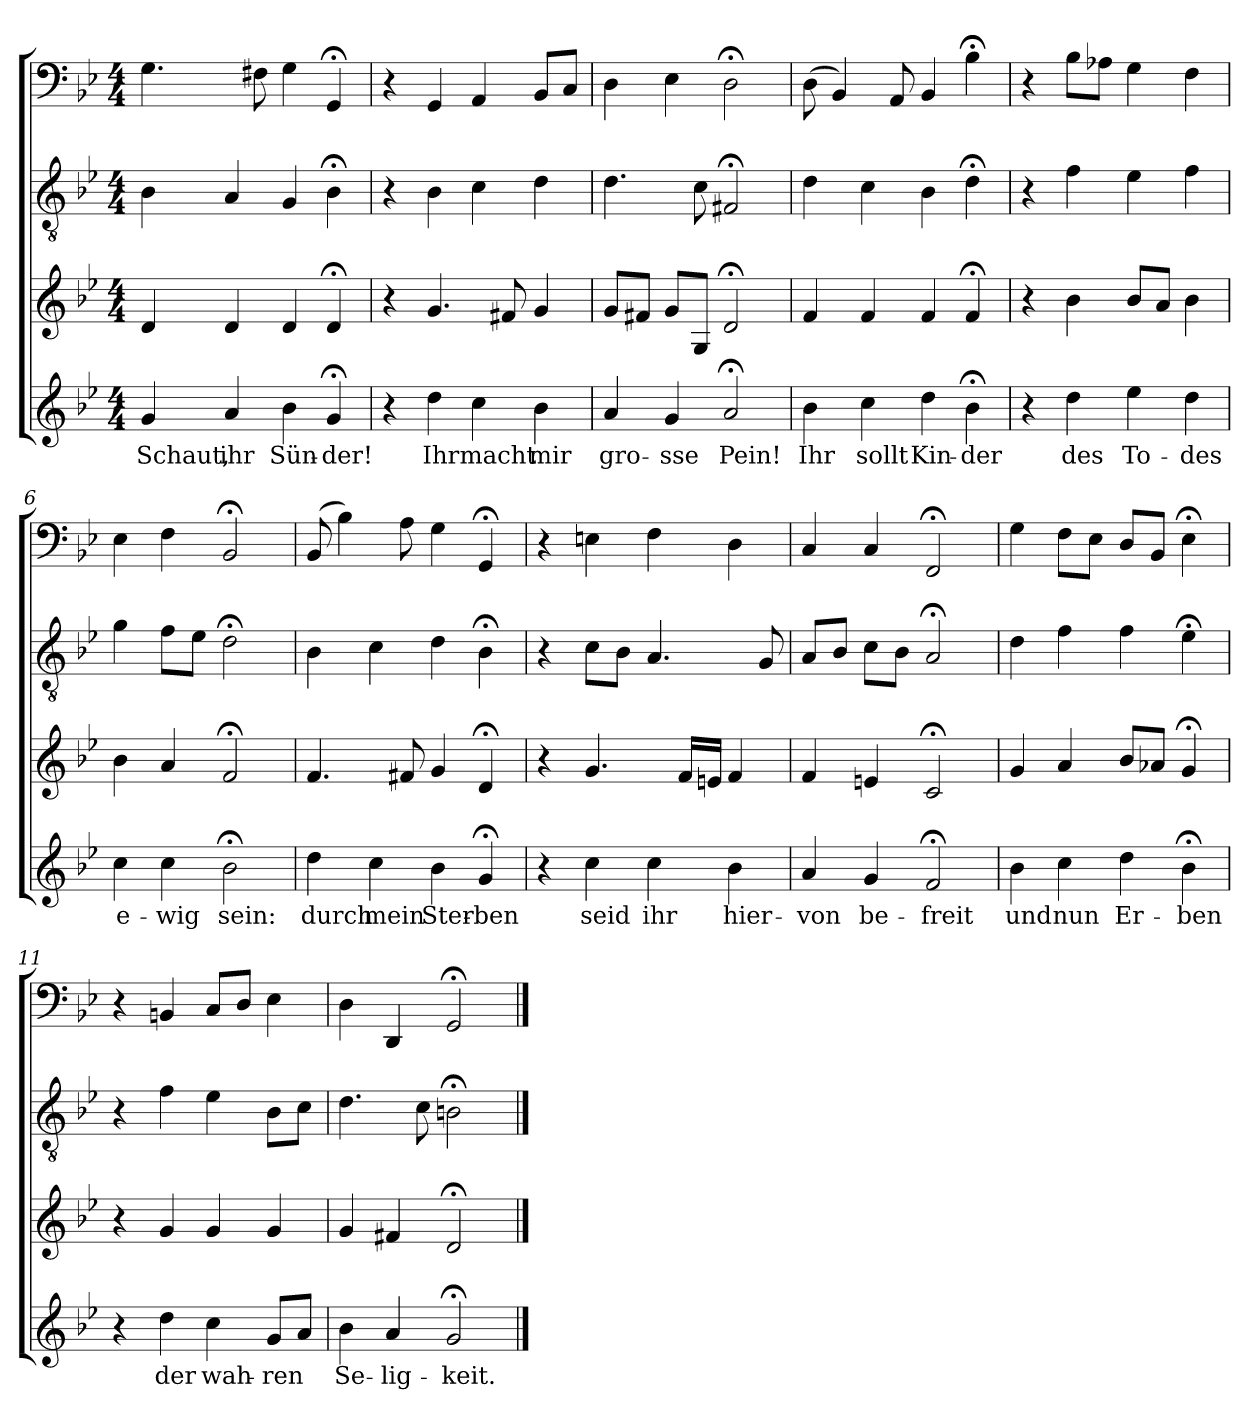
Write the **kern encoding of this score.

**kern	**text	**kern	**kern	**kern
*part4	*part4	*part3	*part2	*part1
*staff4	*staff4	*staff3	*staff2	*staff1
*clefG2	*	*clefG2	*clefGv2	*clefF4
*k[b-e-]	*	*k[b-e-]	*k[b-e-]	*k[b-e-]
*g:	*	*g:	*g:	*g:
*M4/4	*	*M4/4	*M4/4	*M4/4
=1	=1	=1	=1	=1
4g/	Schaut,	4d/	4B-\	4.G\
4a/	ihr	4d/	4A/	.
.	.	.	.	8F#X\
4b-\	Sün-	4d/	4G/	4G\
4g;</	-der!	4d;</	4B-;<\	4GG;</
=2	=2	=2	=2	=2
4r	.	4r	4r	4r
4dd\	Ihr	4.g/	4B-\	4GG/
4cc\	macht	.	4c\	4AA/
.	.	8f#X/	.	.
4b-\	mir	4g/	4d\	8BB-/L
.	.	.	.	8C/J
=3	=3	=3	=3	=3
4a/	gro-	8g/L	4.d\	4D\
.	.	8f#X/J	.	.
4g/	-sse	8g/L	.	4E-\
.	.	8G/J	8c\	.
2a;</	Pein!	2d;</	2F#X;</	2D;<\
=4	=4	=4	=4	=4
4b-\	Ihr	4f/	4d\	(8D\
.	.	.	.	4BB-/)
4cc\	sollt	4f/	4c\	.
.	.	.	.	8AA/
4dd\	Kin-	4f/	4B-\	4BB-/
4b-;<\	-der	4f;</	4d;<\	4B-;<\
=5	=5	=5	=5	=5
4r	.	4r	4r	4r
4dd\	des	4b-\	4f\	8B-\L
.	.	.	.	8A-X\J
4ee-\	To-	8b-/L	4e-\	4G\
.	.	8a/J	.	.
4dd\	-des	4b-\	4f\	4F\
=6	=6	=6	=6	=6
4cc\	e-	4b-\	4g\	4E-\
4cc\	-wig	4a/	8f\L	4F\
.	.	.	8e-\J	.
2b-;<\	sein:	2f;</	2d;<\	2BB-;</
=7	=7	=7	=7	=7
4dd\	durch	4.f/	4B-\	(8BB-/
.	.	.	.	4B-\)
4cc\	mein	.	4c\	.
.	.	8f#X/	.	8A\
4b-\	Ster-	4g/	4d\	4G\
4g;</	-ben	4d;</	4B-;<\	4GG;</
=8	=8	=8	=8	=8
4r	.	4r	4r	4r
4cc\	seid	4.g/	8c\L	4En\
.	.	.	8B-\J	.
4cc\	ihr	.	4.A/	4F\
.	.	16f/LL	.	.
.	.	16en/JJ	.	.
4b-\	hier-	4f/	.	4D\
.	.	.	8G/	.
=9	=9	=9	=9	=9
4a/	-von	4f/	8A/L	4C/
.	.	.	8B-/J	.
4g/	be-	4en/	8c\L	4C/
.	.	.	8B-\J	.
2f;</	-freit	2c;</	2A;</	2FF;</
=10	=10	=10	=10	=10
4b-\	und	4g/	4d\	4G\
4cc\	nun	4a/	4f\	8F\L
.	.	.	.	8E-\J
4dd\	Er-	8b-/L	4f\	8D/L
.	.	8a-X/J	.	8BB-/J
4b-;<\	-ben	4g;</	4e-;<\	4E-;<\
=11	=11	=11	=11	=11
4r	.	4r	4r	4r
4dd\	der	4g/	4f\	4BBn/
4cc\	wah-	4g/	4e-\	8C/L
.	.	.	.	8D/J
8g/L	-ren	4g/	8B-\L	4E-\
8a/J	.	.	8c\J	.
=12	=12	=12	=12	=12
4b-\	Se-	4g/	4.d\	4D\
4a/	-lig-	4f#X/	.	4DD/
.	.	.	8c\	.
2g;</	-keit.	2d;</	2Bn;<\	2GG;</
==	==	==	==	==
*-	*-	*-	*-	*-
